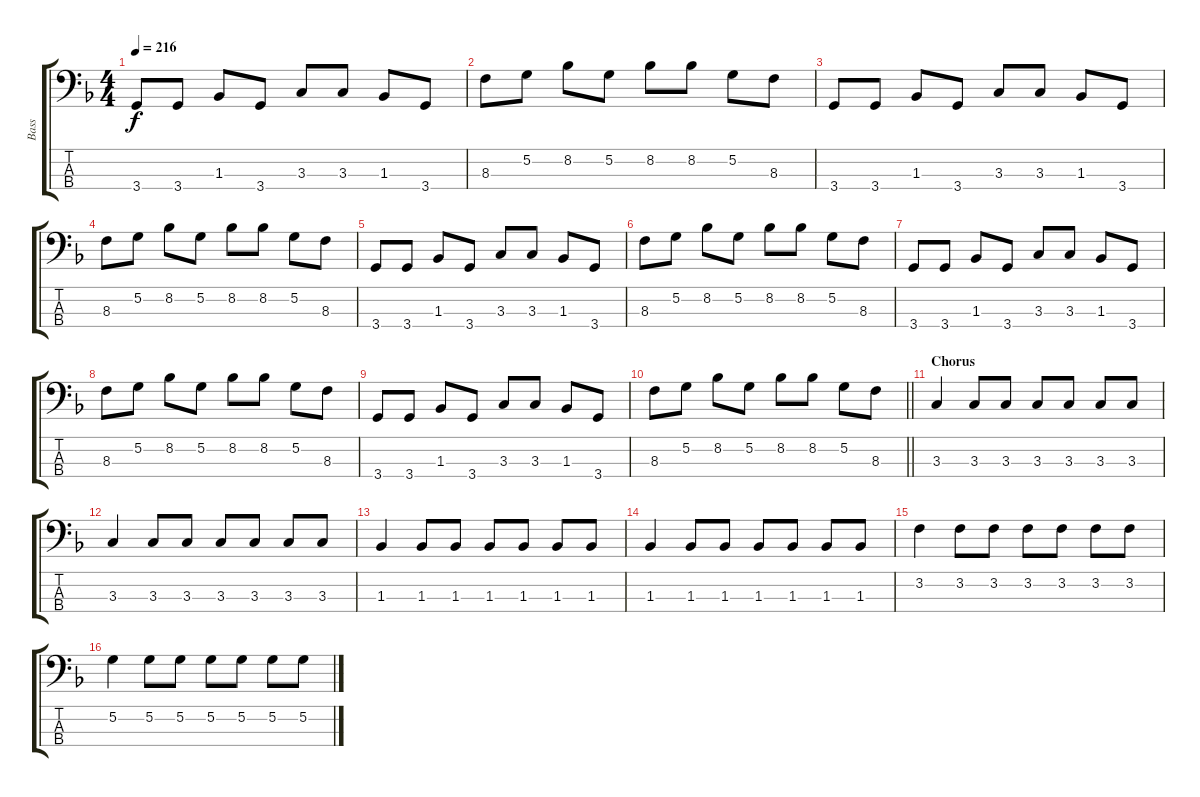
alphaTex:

\track ("Bass" "Bass") {instrument electricbassfinger}
\staff {score tabs}
\tuning (G2 D2 A1 E1) {hide}
\ts (4 4)
\tempo 216
\clef f4
\ks f
3.4.8{dy f} 3.4.8 1.3.8 3.4.8 3.3.8 3.3.8 1.3.8 3.4.8 |
8.3.8 5.2.8 8.2.8 5.2.8 8.2.8 8.2.8 5.2.8 8.3.8 |
3.4.8 3.4.8 1.3.8 3.4.8 3.3.8 3.3.8 1.3.8 3.4.8 |
8.3.8 5.2.8 8.2.8 5.2.8 8.2.8 8.2.8 5.2.8 8.3.8 |
3.4.8 3.4.8 1.3.8 3.4.8 3.3.8 3.3.8 1.3.8 3.4.8 |
8.3.8 5.2.8 8.2.8 5.2.8 8.2.8 8.2.8 5.2.8 8.3.8 |
3.4.8 3.4.8 1.3.8 3.4.8 3.3.8 3.3.8 1.3.8 3.4.8 |
8.3.8 5.2.8 8.2.8 5.2.8 8.2.8 8.2.8 5.2.8 8.3.8 |
3.4.8 3.4.8 1.3.8 3.4.8 3.3.8 3.3.8 1.3.8 3.4.8 |
\barLineRight lightlight
8.3.8 5.2.8 8.2.8 5.2.8 8.2.8 8.2.8 5.2.8 8.3.8 |
\section ("" "Chorus")
3.3.4 3.3.8 3.3.8 3.3.8 3.3.8 3.3.8 3.3.8 |
3.3.4 3.3.8 3.3.8 3.3.8 3.3.8 3.3.8 3.3.8 |
1.3.4 1.3.8 1.3.8 1.3.8 1.3.8 1.3.8 1.3.8 |
1.3.4 1.3.8 1.3.8 1.3.8 1.3.8 1.3.8 1.3.8 |
3.2.4 3.2.8 3.2.8 3.2.8 3.2.8 3.2.8 3.2.8 |
5.2.4 5.2.8 5.2.8 5.2.8 5.2.8 5.2.8 5.2.8
